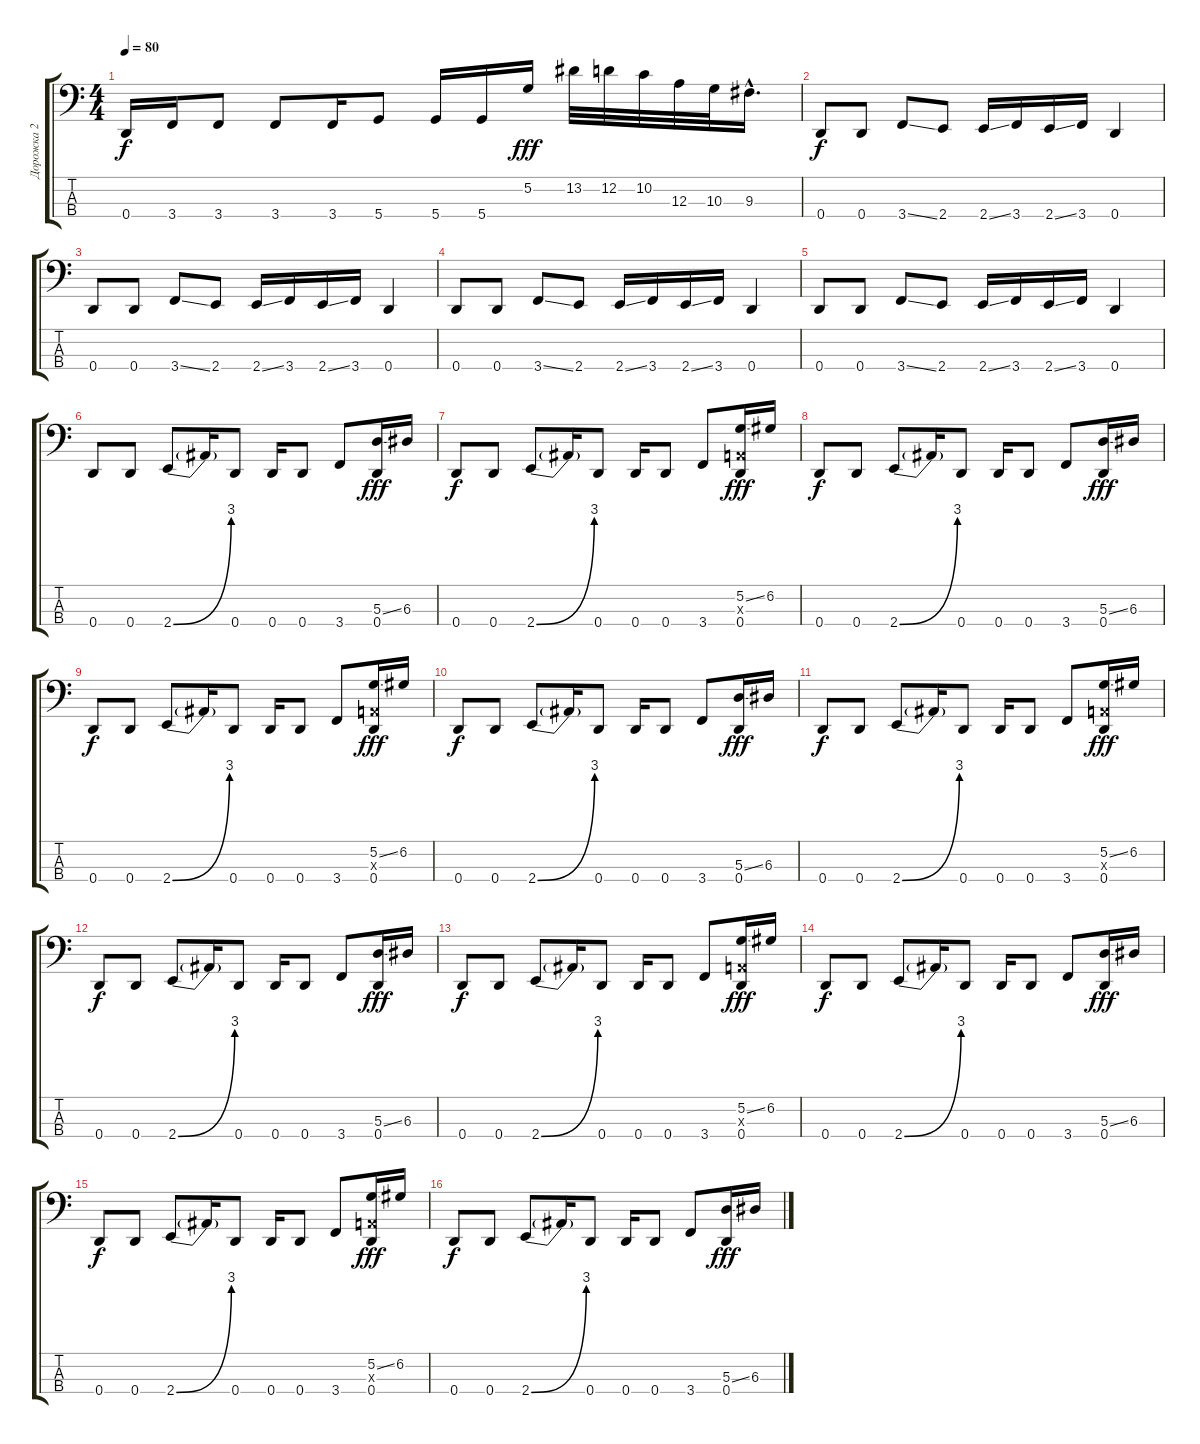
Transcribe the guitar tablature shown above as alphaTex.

\track ("Дорожка 2" "Дорожка 2") {instrument electricbassfinger}
\staff {score tabs}
\tuning (G2 D2 A1 D1) {hide}
\ts (4 4)
\tempo 80
\clef f4
\ks c
0.4.16{dy f} 3.4.16 3.4.8 3.4.8 3.4.16 5.4.8 5.4.16 5.4.16 5.2.16{dy fff} 13.2.32 12.2.32 10.2.32 12.3.32 10.3.32 9.3{hac}.16{d} |
0.4.8{dy f} 0.4.8 3.4{ss}.8 2.4.8 2.4{ss}.16 3.4.16 2.4{ss}.16 3.4.16 0.4.4 |
0.4.8 0.4.8 3.4{ss}.8 2.4.8 2.4{ss}.16 3.4.16 2.4{ss}.16 3.4.16 0.4.4 |
0.4.8 0.4.8 3.4{ss}.8 2.4.8 2.4{ss}.16 3.4.16 2.4{ss}.16 3.4.16 0.4.4 |
0.4.8 0.4.8 3.4{ss}.8 2.4.8 2.4{ss}.16 3.4.16 2.4{ss}.16 3.4.16 0.4.4 |
0.4.8 0.4.8 2.4{be (bend 0 0 60 12)}.8 2.4{t}.16 0.4.8 0.4.16 0.4.8 3.4.8 (5.3{ss} 0.4).16{dy fff} 6.3.16 |
0.4.8{dy f} 0.4.8 2.4{be (bend 0 0 60 12)}.8 2.4{t}.16 0.4.8 0.4.16 0.4.8 3.4.8 (5.2{ss} 0.3{x} 0.4).16{dy fff} 6.2.16 |
0.4.8{dy f} 0.4.8 2.4{be (bend 0 0 60 12)}.8 2.4{t}.16 0.4.8 0.4.16 0.4.8 3.4.8 (5.3{ss} 0.4).16{dy fff} 6.3.16 |
0.4.8{dy f} 0.4.8 2.4{be (bend 0 0 60 12)}.8 2.4{t}.16 0.4.8 0.4.16 0.4.8 3.4.8 (5.2{ss} 0.3{x} 0.4).16{dy fff} 6.2.16 |
0.4.8{dy f} 0.4.8 2.4{be (bend 0 0 60 12)}.8 2.4{t}.16 0.4.8 0.4.16 0.4.8 3.4.8 (5.3{ss} 0.4).16{dy fff} 6.3.16 |
0.4.8{dy f} 0.4.8 2.4{be (bend 0 0 60 12)}.8 2.4{t}.16 0.4.8 0.4.16 0.4.8 3.4.8 (5.2{ss} 0.3{x} 0.4).16{dy fff} 6.2.16 |
0.4.8{dy f} 0.4.8 2.4{be (bend 0 0 60 12)}.8 2.4{t}.16 0.4.8 0.4.16 0.4.8 3.4.8 (5.3{ss} 0.4).16{dy fff} 6.3.16 |
0.4.8{dy f} 0.4.8 2.4{be (bend 0 0 60 12)}.8 2.4{t}.16 0.4.8 0.4.16 0.4.8 3.4.8 (5.2{ss} 0.3{x} 0.4).16{dy fff} 6.2.16 |
0.4.8{dy f} 0.4.8 2.4{be (bend 0 0 60 12)}.8 2.4{t}.16 0.4.8 0.4.16 0.4.8 3.4.8 (5.3{ss} 0.4).16{dy fff} 6.3.16 |
0.4.8{dy f} 0.4.8 2.4{be (bend 0 0 60 12)}.8 2.4{t}.16 0.4.8 0.4.16 0.4.8 3.4.8 (5.2{ss} 0.3{x} 0.4).16{dy fff} 6.2.16 |
0.4.8{dy f} 0.4.8 2.4{be (bend 0 0 60 12)}.8 2.4{t}.16 0.4.8 0.4.16 0.4.8 3.4.8 (5.3{ss} 0.4).16{dy fff} 6.3.16
